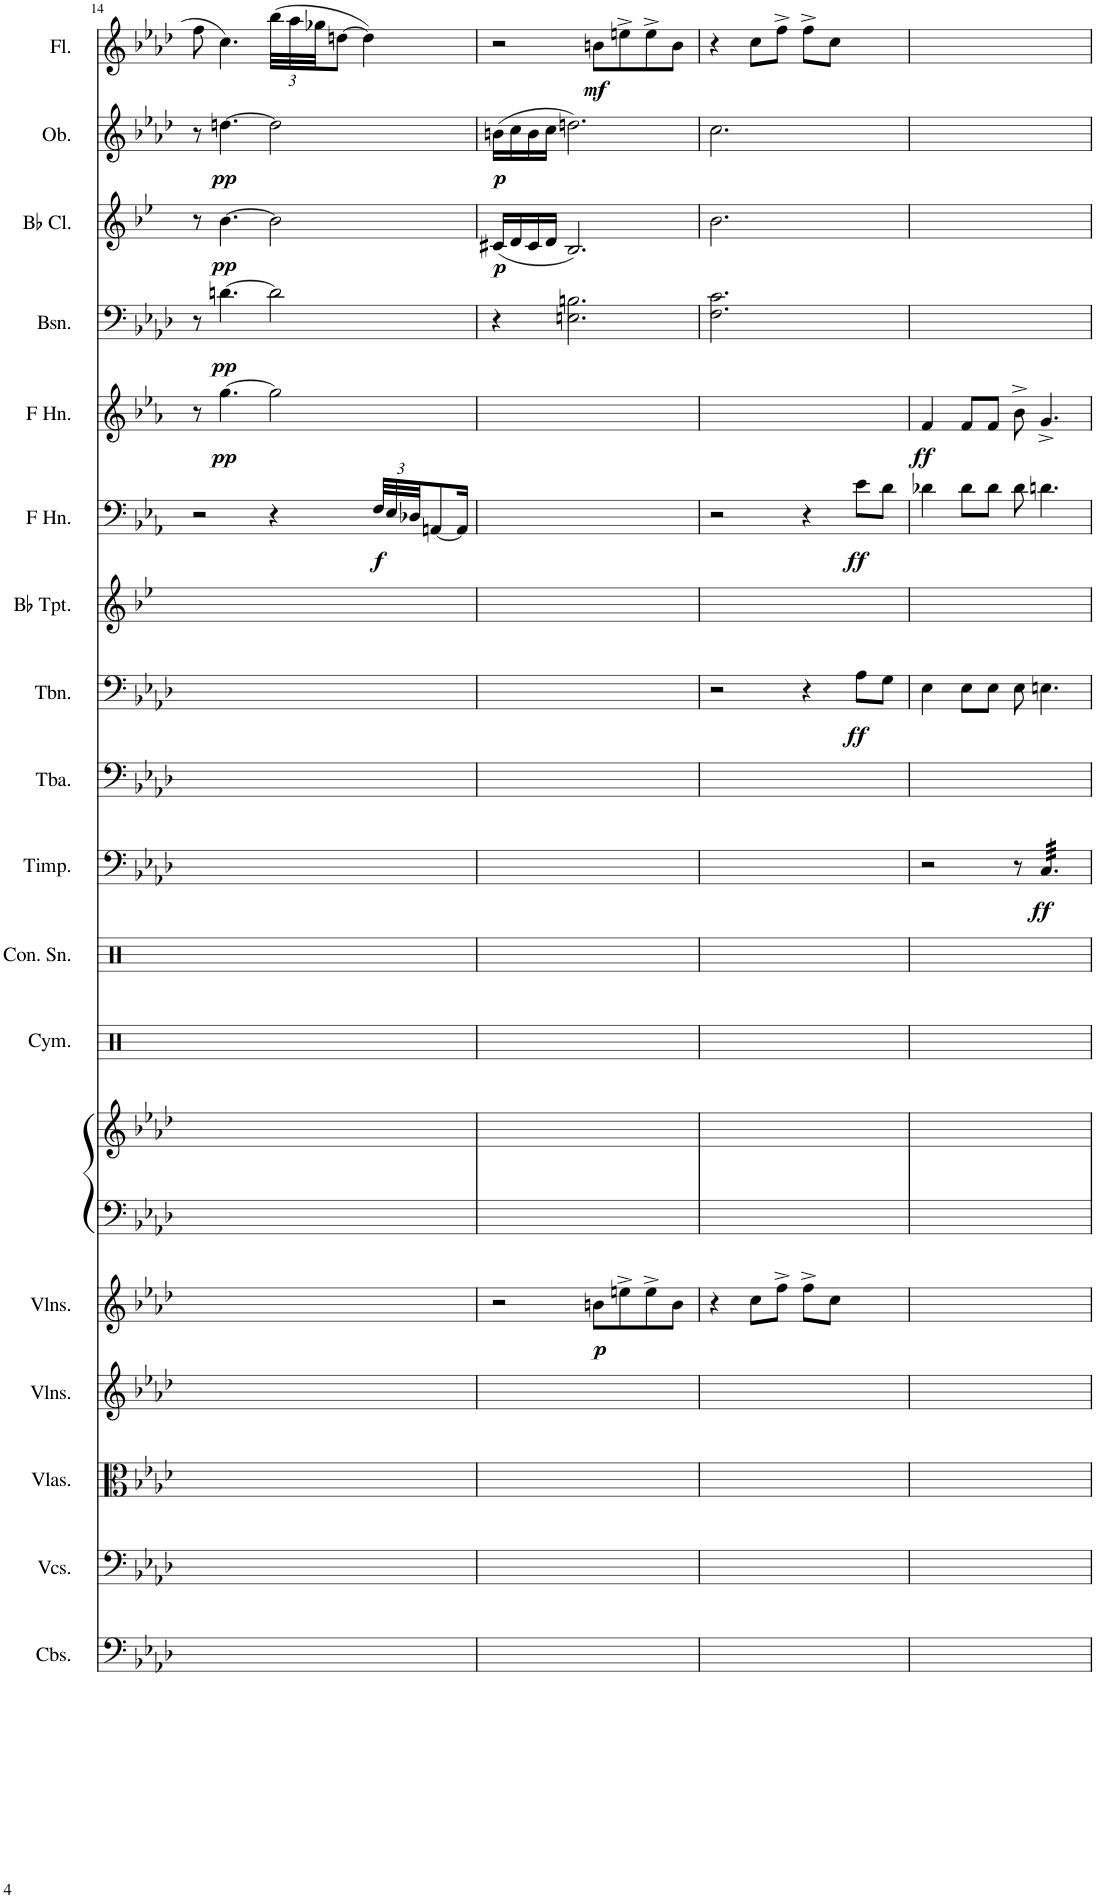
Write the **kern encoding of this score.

**kern	**kern	**kern	**kern	**kern	**dynam	**kern	**kern	**kern	**kern	**kern	**dynam	**kern	**kern	**dynam	**kern	**kern	**dynam	**kern	**dynam	**kern	**dynam	**kern	**dynam	**kern	**dynam	**kern	**dynam
*part18	*part17	*part16	*part15	*part14	*part14	*part13	*part13	*part12	*part11	*part10	*part10	*part9	*part8	*part8	*part7	*part6	*part6	*part5	*part5	*part4	*part4	*part3	*part3	*part2	*part2	*part1	*part1
*staff19	*staff18	*staff17	*staff16	*staff15	*staff15	*staff14	*staff13	*staff12	*staff11	*staff10	*staff10	*staff9	*staff8	*staff8	*staff7	*staff6	*staff6	*staff5	*staff5	*staff4	*staff4	*staff3	*staff3	*staff2	*staff2	*staff1	*staff1
*I"Contrabasses	*I"Violoncellos	*I"Violas	*I"Violins	*I"Violins	*	*I"Piano	*	*I"Cymbal	*I"Concert Snare Drum	*I"Timpani	*	*I"Tuba	*I"Trombone	*	*I"Bb Trumpet	*I"Horn in F	*	*I"Horn in F	*	*I"Bassoon	*	*I"Bb Clarinet	*	*I"Oboe	*	*I"Flute	*
*I'Cbs.	*I'Vcs.	*I'Vlas.	*I'Vlns.	*I'Vlns.	*	*I'Pno	*	*I'Cym.	*I'Con. Sn.	*I'Timp.	*	*I'Tba.	*I'Tbn.	*	*I'Bb Tpt.	*	*	*	*	*I'Bsn.	*	*I'Bb Cl.	*	*I'Ob.	*	*I'Fl.	*
!!LO:PB:g=z
*clefF4	*clefF4	*clefC3	*clefG2	*clefG2	*	*clefF4	*clefG2	*clefX	*clefX	*clefF4	*	*clefF4	*clefF4	*	*clefG2	*clefF4	*	*clefG2	*	*clefF4	*	*clefG2	*	*clefG2	*	*clefG2	*
*Trd7c12	*	*	*	*	*	*	*	*	*	*	*	*	*	*	*Trd1c2	*Trd4c7	*	*Trd4c7	*	*	*	*Trd1c2	*	*	*	*	*
*k[b-e-a-d-]	*k[b-e-a-d-]	*k[b-e-a-d-]	*k[b-e-a-d-]	*k[b-e-a-d-]	*	*k[b-e-a-d-]	*k[b-e-a-d-]	*k[]	*k[]	*k[b-e-a-d-]	*	*k[b-e-a-d-]	*k[b-e-a-d-]	*	*k[b-e-]	*k[b-e-a-]	*	*k[b-e-a-]	*	*k[b-e-a-d-]	*	*k[b-e-]	*	*k[b-e-a-d-]	*	*k[b-e-a-d-]	*
*f:	*f:	*f:	*f:	*f:	*	*f:	*f:	*	*	*f:	*	*f:	*f:	*	*g:	*c:	*	*c:	*	*f:	*	*g:	*	*f:	*	*f:	*
*M4/4	*M4/4	*M4/4	*M4/4	*M4/4	*	*M4/4	*M4/4	*M4/4	*M4/4	*M4/4	*	*M4/4	*M4/4	*	*M4/4	*M4/4	*	*M4/4	*	*M4/4	*	*M4/4	*	*M4/4	*	*M4/4	*
=14	=14	=14	=14	=14	=14	=14	=14	=14	=14	=14	=14	=14	=14	=14	=14	=14	=14	=14	=14	=14	=14	=14	=14	=14	=14	=14	=14
1ryy	1ryy	1ryy	1ryy	1ryy	.	1ryy	1ryy	1ryy	1ryy	1ryy	.	1ryy	1ryy	.	1ryy	2r	.	8r	.	8r	.	8r	.	8r	.	8ff\	.
!	!	!	!	!	!	!	!	!	!	!	!	!	!	!	!	!	!	!	!LO:DY:b	!	!LO:DY:b	!	!LO:DY:b	!	!LO:DY:b	!	!
.	.	.	.	.	.	.	.	.	.	.	.	.	.	.	.	.	.	[4.gg\	pp	[4.dn\	pp	[4.b-\	pp	[4.ddn\	pp	4.cc\	.
*	*	*	*	*	*	*	*	*	*	*	*	*	*	*	*	*	*	*	*	*	*	*	*	*	*	*Xbrackettup	*
.	.	.	.	.	.	.	.	.	.	.	.	.	.	.	.	4r	.	2gg\]	.	2d\]	.	2b-\]	.	2dd\]	.	(48bb-\LLL	.
.	.	.	.	.	.	.	.	.	.	.	.	.	.	.	.	.	.	.	.	.	.	.	.	.	.	48aa-\	.
.	.	.	.	.	.	.	.	.	.	.	.	.	.	.	.	.	.	.	.	.	.	.	.	.	.	48gg-X\JJ	.
.	.	.	.	.	.	.	.	.	.	.	.	.	.	.	.	.	.	.	.	.	.	.	.	.	.	[8ddn\J	.
.	.	.	.	.	.	.	.	.	.	.	.	.	.	.	.	.	.	.	.	.	.	.	.	.	.	4dd\])	.
*	*	*	*	*	*	*	*	*	*	*	*	*	*	*	*	*Xbrackettup	*	*	*	*	*	*	*	*	*	*	*
!	!	!	!	!	!	!	!	!	!	!	!	!	!	!	!	!	!LO:DY:b	!	!	!	!	!	!	!	!	!	!
.	.	.	.	.	.	.	.	.	.	.	.	.	.	.	.	48F/LLL	f	.	.	.	.	.	.	.	.	.	.
.	.	.	.	.	.	.	.	.	.	.	.	.	.	.	.	48E-/	.	.	.	.	.	.	.	.	.	.	.
.	.	.	.	.	.	.	.	.	.	.	.	.	.	.	.	48D-X/JJ	.	.	.	.	.	.	.	.	.	.	.
.	.	.	.	.	.	.	.	.	.	.	.	.	.	.	.	[8AAn/	.	.	.	.	.	.	.	.	.	.	.
.	.	.	.	.	.	.	.	.	.	.	.	.	.	.	.	16AA/Jk]	.	.	.	.	.	.	.	.	.	16ryy	.
=15	=15	=15	=15	=15	=15	=15	=15	=15	=15	=15	=15	=15	=15	=15	=15	=15	=15	=15	=15	=15	=15	=15	=15	=15	=15	=15	=15
!	!	!	!	!	!	!	!	!	!	!	!	!	!	!	!	!	!	!	!	!	!	!	!LO:DY:b	!	!LO:DY:b	!	!
1ryy	1ryy	1ryy	1ryy	2r	.	1ryy	1ryy	1ryy	1ryy	1ryy	.	1ryy	1ryy	.	1ryy	1ryy	.	1ryy	.	4r	.	(16c#X/LL	p	(16bn\LL	p	2r	.
.	.	.	.	.	.	.	.	.	.	.	.	.	.	.	.	.	.	.	.	.	.	16d/	.	16cc\	.	.	.
.	.	.	.	.	.	.	.	.	.	.	.	.	.	.	.	.	.	.	.	.	.	16c#/	.	16b\	.	.	.
.	.	.	.	.	.	.	.	.	.	.	.	.	.	.	.	.	.	.	.	.	.	16d/JJ	.	16cc\JJ	.	.	.
.	.	.	.	.	.	.	.	.	.	.	.	.	.	.	.	.	.	.	.	2.En\ 2.Bn\	.	2.B-/)	.	2.ddn\)	.	.	.
!	!	!	!	!	!LO:DY:b	!	!	!	!	!	!	!	!	!	!	!	!	!	!	!	!	!	!	!	!	!	!LO:DY:b
.	.	.	.	8bn\L	p	.	.	.	.	.	.	.	.	.	.	.	.	.	.	.	.	.	.	.	.	8bn\L	mf
.	.	.	.	8een^\	.	.	.	.	.	.	.	.	.	.	.	.	.	.	.	.	.	.	.	.	.	8een^\	.
.	.	.	.	8ee^\	.	.	.	.	.	.	.	.	.	.	.	.	.	.	.	.	.	.	.	.	.	8ee^\	.
.	.	.	.	8b\J	.	.	.	.	.	.	.	.	.	.	.	.	.	.	.	.	.	.	.	.	.	8b\J	.
=16	=16	=16	=16	=16	=16	=16	=16	=16	=16	=16	=16	=16	=16	=16	=16	=16	=16	=16	=16	=16	=16	=16	=16	=16	=16	=16	=16
1ryy	1ryy	1ryy	1ryy	4r	.	1ryy	1ryy	1ryy	1ryy	1ryy	.	1ryy	2r	.	1ryy	2r	.	1ryy	.	2.F\ 2.c\	.	2.b-\	.	2.cc\	.	4r	.
.	.	.	.	8cc\L	.	.	.	.	.	.	.	.	.	.	.	.	.	.	.	.	.	.	.	.	.	8cc\L	.
.	.	.	.	8ff^\J	.	.	.	.	.	.	.	.	.	.	.	.	.	.	.	.	.	.	.	.	.	8ff^\J	.
.	.	.	.	8ff^\L	.	.	.	.	.	.	.	.	4r	.	.	4r	.	.	.	.	.	.	.	.	.	8ff^\L	.
.	.	.	.	8cc\J	.	.	.	.	.	.	.	.	.	.	.	.	.	.	.	.	.	.	.	.	.	8cc\J	.
!	!	!	!	!	!	!	!	!	!	!	!	!	!	!LO:DY:b	!	!	!LO:DY:b	!	!	!	!	!	!	!	!	!	!
.	.	.	.	4ryy	.	.	.	.	.	.	.	.	8A-\L	ff	.	8e-\L	ff	.	.	4ryy	.	4ryy	.	4ryy	.	4ryy	.
.	.	.	.	.	.	.	.	.	.	.	.	.	8G\J	.	.	8d\J	.	.	.	.	.	.	.	.	.	.	.
=17	=17	=17	=17	=17	=17	=17	=17	=17	=17	=17	=17	=17	=17	=17	=17	=17	=17	=17	=17	=17	=17	=17	=17	=17	=17	=17	=17
!	!	!	!	!	!	!	!	!	!	!	!	!	!	!	!	!	!	!	!LO:DY:b	!	!	!	!	!	!	!	!
1ryy	1ryy	1ryy	1ryy	1ryy	.	1ryy	1ryy	1ryy	1ryy	2r	.	1ryy	4E-\	.	1ryy	4d-X\	.	4f/	ff	1ryy	.	1ryy	.	1ryy	.	1ryy	.
.	.	.	.	.	.	.	.	.	.	.	.	.	8E-\L	.	.	8d-\L	.	8f/L	.	.	.	.	.	.	.	.	.
.	.	.	.	.	.	.	.	.	.	.	.	.	8E-\J	.	.	8d-\J	.	8f/J	.	.	.	.	.	.	.	.	.
.	.	.	.	.	.	.	.	.	.	8r	.	.	8E-\	.	.	8d-\	.	8b-^\	.	.	.	.	.	.	.	.	.
!	!	!	!	!	!	!	!	!	!	!	!LO:DY:b	!	!	!	!	!	!	!	!	!	!	!	!	!	!	!	!
*	*	*	*	*	*	*	*	*	*	*tremolo	*	*	*	*	*	*	*	*	*	*	*	*	*	*	*	*	*
.	.	.	.	.	.	.	.	.	.	32C/LLL	ff	.	4.En\	.	.	4.dn\	.	4.g^/	.	.	.	.	.	.	.	.	.
.	.	.	.	.	.	.	.	.	.	32C/	.	.	.	.	.	.	.	.	.	.	.	.	.	.	.	.	.
.	.	.	.	.	.	.	.	.	.	32C/	.	.	.	.	.	.	.	.	.	.	.	.	.	.	.	.	.
.	.	.	.	.	.	.	.	.	.	32C/	.	.	.	.	.	.	.	.	.	.	.	.	.	.	.	.	.
.	.	.	.	.	.	.	.	.	.	32C/	.	.	.	.	.	.	.	.	.	.	.	.	.	.	.	.	.
.	.	.	.	.	.	.	.	.	.	32C/	.	.	.	.	.	.	.	.	.	.	.	.	.	.	.	.	.
.	.	.	.	.	.	.	.	.	.	32C/	.	.	.	.	.	.	.	.	.	.	.	.	.	.	.	.	.
.	.	.	.	.	.	.	.	.	.	32C/	.	.	.	.	.	.	.	.	.	.	.	.	.	.	.	.	.
.	.	.	.	.	.	.	.	.	.	32C/	.	.	.	.	.	.	.	.	.	.	.	.	.	.	.	.	.
.	.	.	.	.	.	.	.	.	.	32C/	.	.	.	.	.	.	.	.	.	.	.	.	.	.	.	.	.
.	.	.	.	.	.	.	.	.	.	32C/	.	.	.	.	.	.	.	.	.	.	.	.	.	.	.	.	.
.	.	.	.	.	.	.	.	.	.	32C/JJJ	.	.	.	.	.	.	.	.	.	.	.	.	.	.	.	.	.
*	*	*	*	*	*	*	*	*	*	*Xtremolo	*	*	*	*	*	*	*	*	*	*	*	*	*	*	*	*	*
=	=	=	=	=	=	=	=	=	=	=	=	=	=	=	=	=	=	=	=	=	=	=	=	=	=	=	=
*-	*-	*-	*-	*-	*-	*-	*-	*-	*-	*-	*-	*-	*-	*-	*-	*-	*-	*-	*-	*-	*-	*-	*-	*-	*-	*-	*-
